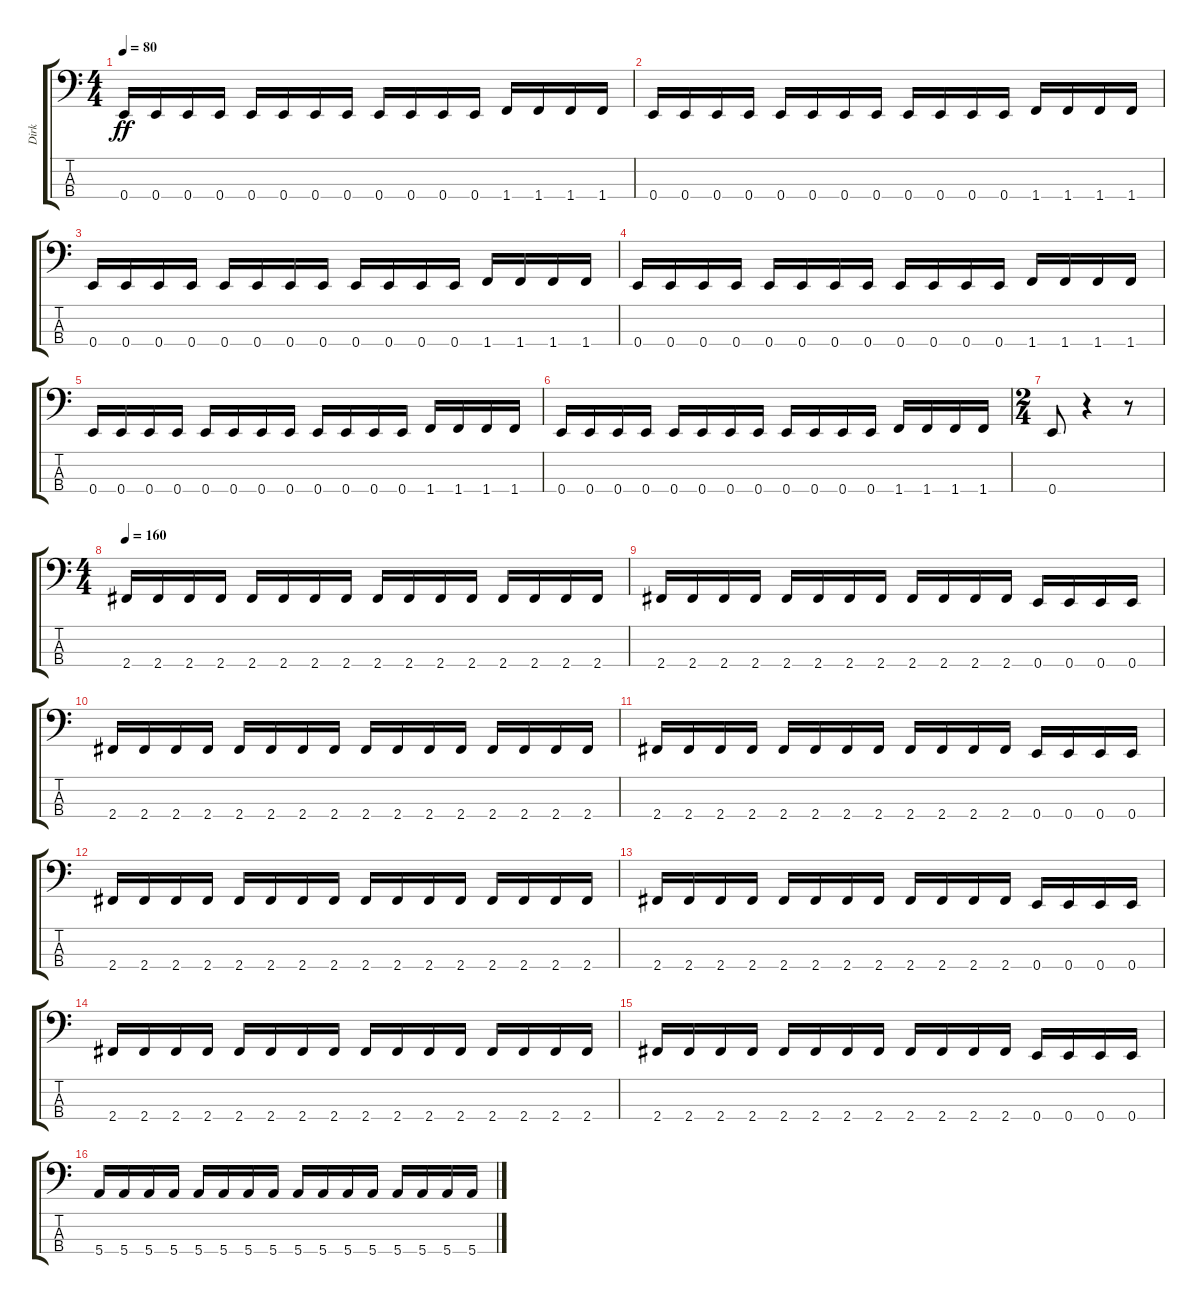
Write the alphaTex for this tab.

\track ("Dirk" "Dirk") {instrument electricbasspick}
\staff {score tabs}
\tuning (G2 D2 A1 E1) {hide}
\ts (4 4)
\tempo 80
\clef f4
\ks c
0.4.16{dy ff} 0.4.16 0.4.16 0.4.16 0.4.16 0.4.16 0.4.16 0.4.16 0.4.16 0.4.16 0.4.16 0.4.16 1.4.16 1.4.16 1.4.16 1.4.16 |
0.4.16 0.4.16 0.4.16 0.4.16 0.4.16 0.4.16 0.4.16 0.4.16 0.4.16 0.4.16 0.4.16 0.4.16 1.4.16 1.4.16 1.4.16 1.4.16 |
0.4.16 0.4.16 0.4.16 0.4.16 0.4.16 0.4.16 0.4.16 0.4.16 0.4.16 0.4.16 0.4.16 0.4.16 1.4.16 1.4.16 1.4.16 1.4.16 |
0.4.16 0.4.16 0.4.16 0.4.16 0.4.16 0.4.16 0.4.16 0.4.16 0.4.16 0.4.16 0.4.16 0.4.16 1.4.16 1.4.16 1.4.16 1.4.16 |
0.4.16 0.4.16 0.4.16 0.4.16 0.4.16 0.4.16 0.4.16 0.4.16 0.4.16 0.4.16 0.4.16 0.4.16 1.4.16 1.4.16 1.4.16 1.4.16 |
0.4.16 0.4.16 0.4.16 0.4.16 0.4.16 0.4.16 0.4.16 0.4.16 0.4.16 0.4.16 0.4.16 0.4.16 1.4.16 1.4.16 1.4.16 1.4.16 |
\ts (2 4)
0.4.8 r.4 r.8 |
\ts (4 4)
\tempo 160
2.4.16 2.4.16 2.4.16 2.4.16 2.4.16 2.4.16 2.4.16 2.4.16 2.4.16 2.4.16 2.4.16 2.4.16 2.4.16 2.4.16 2.4.16 2.4.16 |
2.4.16 2.4.16 2.4.16 2.4.16 2.4.16 2.4.16 2.4.16 2.4.16 2.4.16 2.4.16 2.4.16 2.4.16 0.4.16 0.4.16 0.4.16 0.4.16 |
2.4.16 2.4.16 2.4.16 2.4.16 2.4.16 2.4.16 2.4.16 2.4.16 2.4.16 2.4.16 2.4.16 2.4.16 2.4.16 2.4.16 2.4.16 2.4.16 |
2.4.16 2.4.16 2.4.16 2.4.16 2.4.16 2.4.16 2.4.16 2.4.16 2.4.16 2.4.16 2.4.16 2.4.16 0.4.16 0.4.16 0.4.16 0.4.16 |
2.4.16 2.4.16 2.4.16 2.4.16 2.4.16 2.4.16 2.4.16 2.4.16 2.4.16 2.4.16 2.4.16 2.4.16 2.4.16 2.4.16 2.4.16 2.4.16 |
2.4.16 2.4.16 2.4.16 2.4.16 2.4.16 2.4.16 2.4.16 2.4.16 2.4.16 2.4.16 2.4.16 2.4.16 0.4.16 0.4.16 0.4.16 0.4.16 |
2.4.16 2.4.16 2.4.16 2.4.16 2.4.16 2.4.16 2.4.16 2.4.16 2.4.16 2.4.16 2.4.16 2.4.16 2.4.16 2.4.16 2.4.16 2.4.16 |
2.4.16 2.4.16 2.4.16 2.4.16 2.4.16 2.4.16 2.4.16 2.4.16 2.4.16 2.4.16 2.4.16 2.4.16 0.4.16 0.4.16 0.4.16 0.4.16 |
5.4.16 5.4.16 5.4.16 5.4.16 5.4.16 5.4.16 5.4.16 5.4.16 5.4.16 5.4.16 5.4.16 5.4.16 5.4.16 5.4.16 5.4.16 5.4.16
